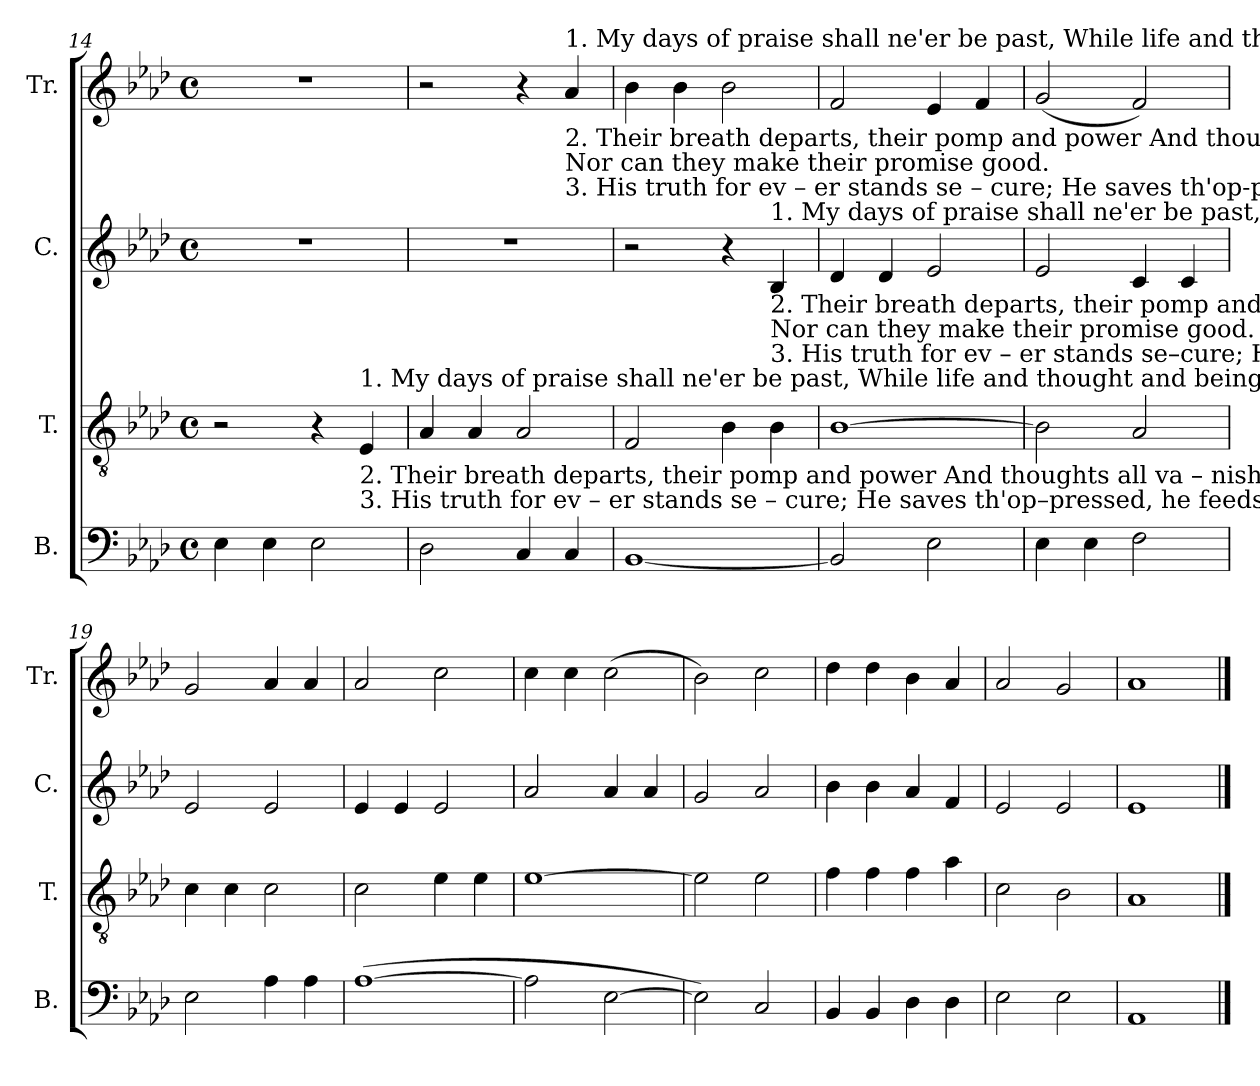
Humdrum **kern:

**kern	**kern	**kern	**kern
*part4	*part3	*part2	*part1
*staff4	*staff3	*staff2	*staff1
*I"B.	*I"T.	*I"C.	*I"Tr.
*I'B.	*I'T.	*I'C.	*I'Tr.
*clefF4	*clefGv2	*clefG2	*clefG2
*k[b-e-a-d-]	*k[b-e-a-d-]	*k[b-e-a-d-]	*k[b-e-a-d-]
*M4/4	*M4/4	*M4/4	*M4/4
*met(c)	*met(c)	*met(c)	*met(c)
=14	=14	=14	=14
4E-!\	2r	1r	1r
4E-!\	.	.	.
2E-!\	4r	.	.
!	!LO:TX:a:t=1. My  days of praise  shall  ne'er  be  past,                            While  life and thought and   being    last,                        Or    im–mor–ta – li – ty  endures.	!	!
!	!LO:TX:b:t=2. Their breath departs, their pomp and power                      And thoughts all  va  –  nish  in  an   hour,               Nor can they make their promise good.	!	!
!	!LO:TX:b:t=3. His  truth  for  ev   –   er  stands se – cure;                           He saves th'op–pressed, he feeds the poor,                  And none shall find his promise vain.	!	!
.	4E-!/	.	.
=15	=15	=15	=15
2D-!\	4A-!/	1r	2r
.	4A-!/	.	.
4C!/	2A-!/	.	4r
!	!	!	!LO:TX:a:t=1.   My  days of praise  shall  ne'er  be    past,               While life and thought  and   being   last,            Or    im–mor–ta – li – ty   endures.
!	!	!	!LO:TX:b:t=2. Their breath departs, their pomp and power             And thoughts all va  –  nish   in  an  hour,
!	!	!	!LO:TX:b:t=Nor can they make their promise good.
!	!	!	!LO:TX:b:t=3.   His  truth  for  ev  –  er    stands  se – cure;               He saves th'op-pressed, he feeds the poor,      And none shall find his promise vain.
4C!/	.	.	4a-!/
=16	=16	=16	=16
[1BB-!	2F!/	2r	4b-!\
.	.	.	4b-!\
.	4B-!\	4r	2b-!\
!	!	!LO:TX:a:t=1.   My  days of praise  shall   ne'er  be  past,   While   life and thought and  being   last,   Or   im–mor–ta – li – ty   endures.	!
!	!	!LO:TX:b:t=2. Their breath departs, their pomp and power And thoughts all va–nish in an hour,	!
!	!	!LO:TX:b:t=Nor can they make their promise good.	!
!	!	!LO:TX:b:t=3.   His  truth  for  ev  –  er  stands se–cure;  He saves th'op-pressed, he feeds the poor, And none shall find his promise vain.	!
.	4B-!\	4B-!/	.
=17	=17	=17	=17
2BB-!/]	[1B-!	4d-!/	2f!/
.	.	4d-!/	.
2E-!\	.	2e-!/	4e-!/
.	.	.	4f!/
=18	=18	=18	=18
4E-!\	2B-!\]	2e-!/	(2g!/
4E-!\	.	.	.
2F!\	2A-!/	4c!/	2f!/)
.	.	4c!/	.
=19	=19	=19	=19
2E-!\	4c!\	2e-!/	2g!/
.	4c!\	.	.
4A-!\	2c!\	2e-!/	4a-!/
4A-!\	.	.	4a-!/
=20	=20	=20	=20
([1A-!	2c!\	4e-!/	2a-!/
.	.	4e-!/	.
.	4e-!\	2e-!/	2cc!\
.	4e-!\	.	.
=21	=21	=21	=21
2A-!\]	[1e-!	2a-!/	4cc!\
.	.	.	4cc!\
[2E-!\	.	4a-!/	(2cc!\
.	.	4a-!/	.
=22	=22	=22	=22
2E-!\])	2e-!\]	2g!/	2b-!\)
2C!/	2e-!\	2a-!/	2cc!\
=23	=23	=23	=23
4BB-!/	4f!\	4b-!\	4dd-!\
4BB-!/	4f!\	4b-!\	4dd-!\
4D-!\	4f!\	4a-!/	4b-!\
4D-!\	4a-!\	4f!/	4a-!/
=24	=24	=24	=24
2E-!\	2c!\	2e-!/	2a-!/
2E-!\	2B-!\	2e-!/	2g!/
=25	=25	=25	=25
1AA-!	1A-!	1e-!	1a-!
==	==	==	==
*-	*-	*-	*-
